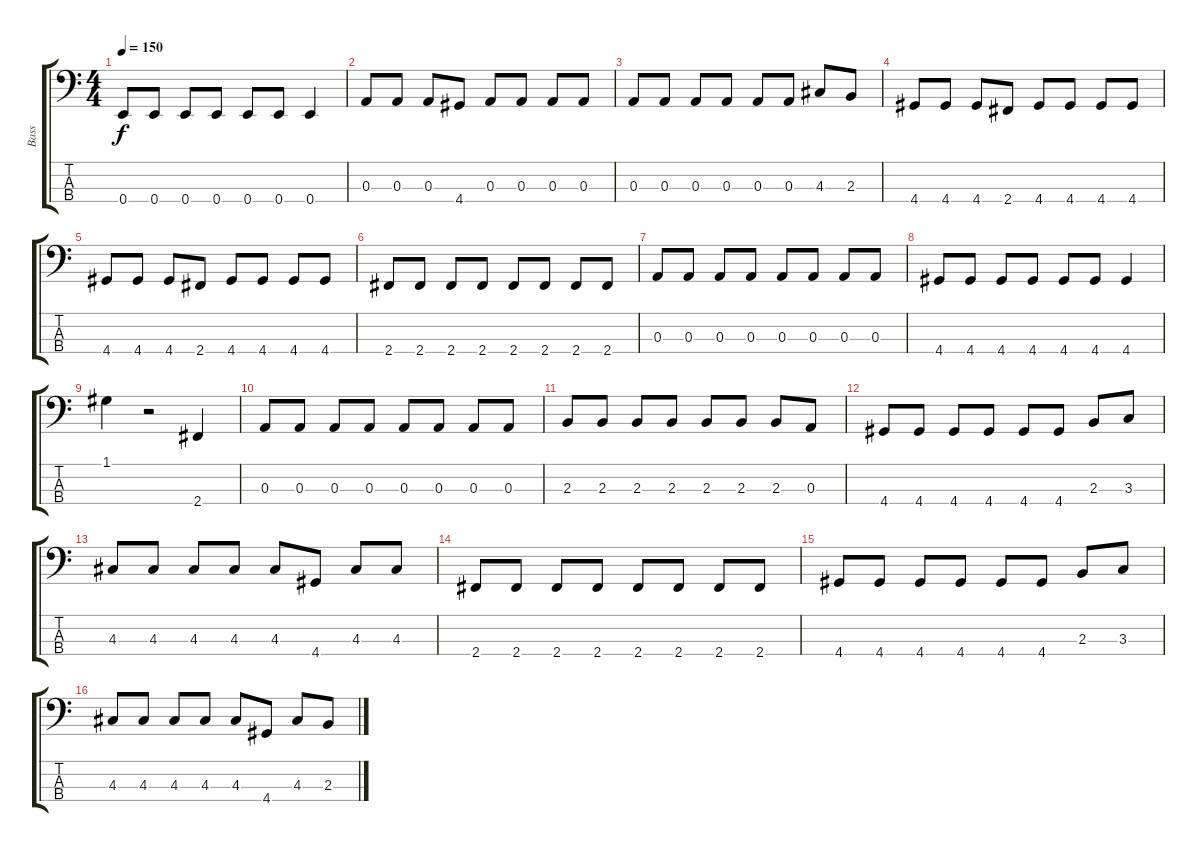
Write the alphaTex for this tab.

\track ("Bass" "Bass") {instrument electricbassfinger}
\staff {score tabs}
\tuning (G2 D2 A1 E1) {hide}
\ts (4 4)
\tempo 150
\clef f4
\ks c
0.4.8{dy f} 0.4.8 0.4.8 0.4.8 0.4.8 0.4.8 0.4.4 |
0.3.8 0.3.8 0.3.8 4.4.8 0.3.8 0.3.8 0.3.8 0.3.8 |
0.3.8 0.3.8 0.3.8 0.3.8 0.3.8 0.3.8 4.3.8 2.3.8 |
4.4.8 4.4.8 4.4.8 2.4.8 4.4.8 4.4.8 4.4.8 4.4.8 |
4.4.8 4.4.8 4.4.8 2.4.8 4.4.8 4.4.8 4.4.8 4.4.8 |
2.4.8 2.4.8 2.4.8 2.4.8 2.4.8 2.4.8 2.4.8 2.4.8 |
0.3.8 0.3.8 0.3.8 0.3.8 0.3.8 0.3.8 0.3.8 0.3.8 |
4.4.8 4.4.8 4.4.8 4.4.8 4.4.8 4.4.8 4.4.4 |
1.1.4 r.2 2.4.4 |
0.3.8 0.3.8 0.3.8 0.3.8 0.3.8 0.3.8 0.3.8 0.3.8 |
2.3.8 2.3.8 2.3.8 2.3.8 2.3.8 2.3.8 2.3.8 0.3.8 |
4.4.8 4.4.8 4.4.8 4.4.8 4.4.8 4.4.8 2.3.8 3.3.8 |
4.3.8 4.3.8 4.3.8 4.3.8 4.3.8 4.4.8 4.3.8 4.3.8 |
2.4.8 2.4.8 2.4.8 2.4.8 2.4.8 2.4.8 2.4.8 2.4.8 |
4.4.8 4.4.8 4.4.8 4.4.8 4.4.8 4.4.8 2.3.8 3.3.8 |
4.3.8 4.3.8 4.3.8 4.3.8 4.3.8 4.4.8 4.3.8 2.3.8
